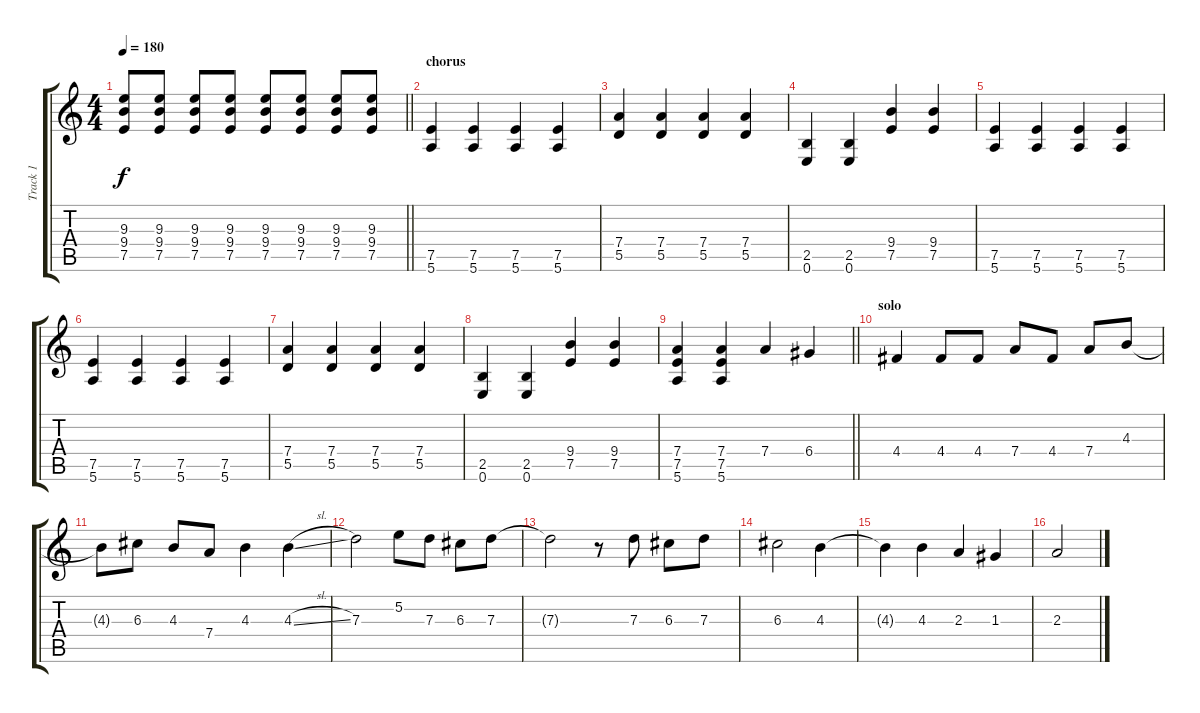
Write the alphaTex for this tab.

\track ("Track 1" "Track 1") {instrument distortionguitar}
\staff {score tabs}
\tuning (E4 B3 G3 D3 A2 E2) {hide}
\ts (4 4)
\tempo 180
\clef g2
\barLineRight lightlight
\ks c
(9.3 9.4 7.5).8{dy f} (9.3 9.4 7.5).8 (9.3 9.4 7.5).8 (9.3 9.4 7.5).8 (9.3 9.4 7.5).8 (9.3 9.4 7.5).8 (9.3 9.4 7.5).8 (9.3 9.4 7.5).8 |
\section ("" "chorus")
(7.5 5.6).4 (7.5 5.6).4 (7.5 5.6).4 (7.5 5.6).4 |
(7.4 5.5).4 (7.4 5.5).4 (7.4 5.5).4 (7.4 5.5).4 |
(2.5 0.6).4 (2.5 0.6).4 (9.4 7.5).4 (9.4 7.5).4 |
(7.5 5.6).4 (7.5 5.6).4 (7.5 5.6).4 (7.5 5.6).4 |
(7.5 5.6).4 (7.5 5.6).4 (7.5 5.6).4 (7.5 5.6).4 |
(7.4 5.5).4 (7.4 5.5).4 (7.4 5.5).4 (7.4 5.5).4 |
(2.5 0.6).4 (2.5 0.6).4 (9.4 7.5).4 (9.4 7.5).4 |
\barLineRight lightlight
(7.4 7.5 5.6).4 (7.4 7.5 5.6).4 7.4.4 6.4.4 |
\section ("" "solo")
4.4.4 4.4.8 4.4.8 7.4.8 4.4.8 7.4.8 4.3.8 |
4.3{t}.8 6.3.8 4.3.8 7.4.8 4.3.4 4.3{sl}.4 |
7.3.2 5.2.8 7.3.8 6.3.8 7.3.8 |
7.3{t}.2 r.8 7.3.8 6.3.8 7.3.8 |
6.3.2 4.3.4 |
4.3{t}.4 4.3.4 2.3.4 1.3.4 |
2.3.2
